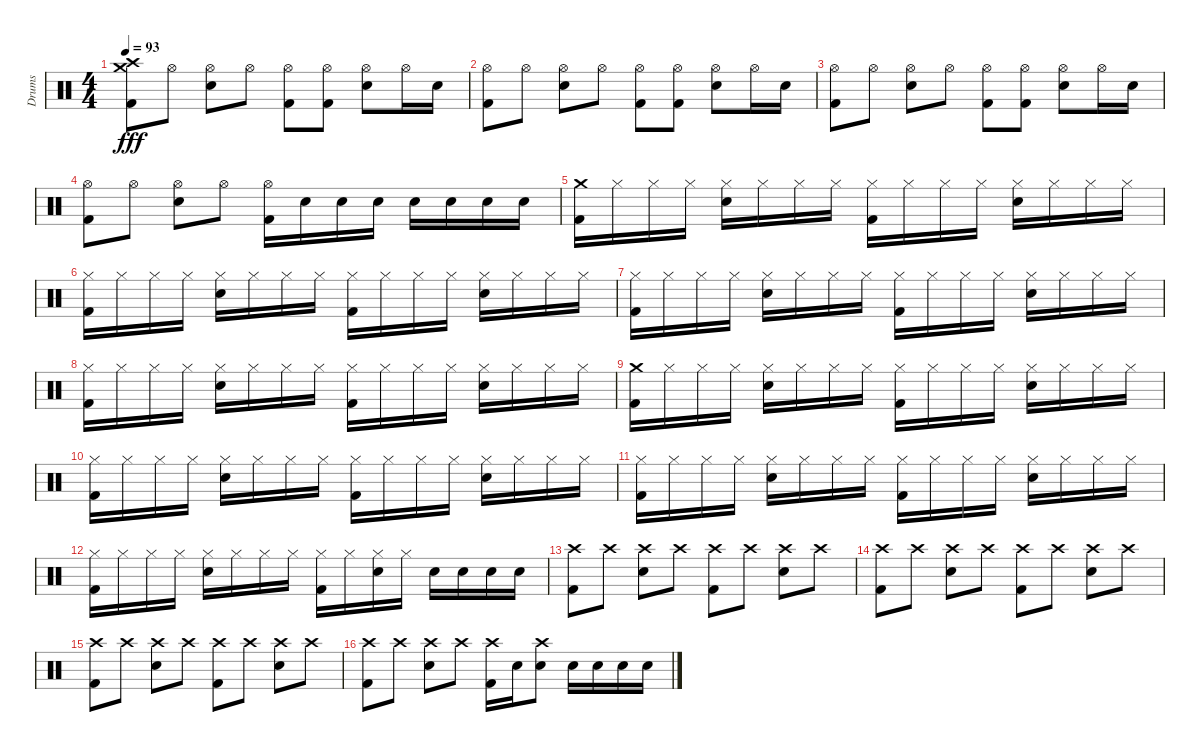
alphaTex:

\track ("Drums" "Drums") {instrument percussion}
\staff {score}
\articulation defaults
\ts (4 4)
\tempo 93
\clef neutral
\ks c
("Crash high (hit)" "Crash medium (hit)" "Kick (hit) 2").8{dy fff} "Hi-Hat (open)".8 ("Hi-Hat (open)" "Electric Snare (hit)").8 "Hi-Hat (open)".8 ("Hi-Hat (open)" "Kick (hit) 2").8 ("Hi-Hat (open)" "Kick (hit) 2").8 ("Hi-Hat (open)" "Electric Snare (hit)").8 "Hi-Hat (open)".16 "Electric Snare (hit)".16 |
("Hi-Hat (open)" "Kick (hit) 2").8 "Hi-Hat (open)".8 ("Hi-Hat (open)" "Electric Snare (hit)").8 "Hi-Hat (open)".8 ("Hi-Hat (open)" "Kick (hit) 2").8 ("Hi-Hat (open)" "Kick (hit) 2").8 ("Hi-Hat (open)" "Electric Snare (hit)").8 "Hi-Hat (open)".16 "Electric Snare (hit)".16 |
("Hi-Hat (open)" "Kick (hit) 2").8 "Hi-Hat (open)".8 ("Hi-Hat (open)" "Electric Snare (hit)").8 "Hi-Hat (open)".8 ("Hi-Hat (open)" "Kick (hit) 2").8 ("Hi-Hat (open)" "Kick (hit) 2").8 ("Hi-Hat (open)" "Electric Snare (hit)").8 "Hi-Hat (open)".16 "Electric Snare (hit)".16 |
("Hi-Hat (open)" "Kick (hit) 2").8 "Hi-Hat (open)".8 ("Hi-Hat (open)" "Electric Snare (hit)").8 "Hi-Hat (open)".8 ("Hi-Hat (open)" "Kick (hit) 2").16 "Electric Snare (hit)".16 "Electric Snare (hit)".16 "Electric Snare (hit)".16 "Electric Snare (hit)".16 "Electric Snare (hit)".16 "Electric Snare (hit)".16 "Electric Snare (hit)".16 |
("Crash medium (hit)" "Kick (hit) 2").16 "Hi-Hat (closed)".16 "Hi-Hat (closed)".16 "Hi-Hat (closed)".16 ("Hi-Hat (closed)" "Electric Snare (hit)").16 "Hi-Hat (closed)".16 "Hi-Hat (closed)".16 "Hi-Hat (closed)".16 ("Hi-Hat (closed)" "Kick (hit) 2").16 "Hi-Hat (closed)".16 "Hi-Hat (closed)".16 "Hi-Hat (closed)".16 ("Hi-Hat (closed)" "Electric Snare (hit)").16 "Hi-Hat (closed)".16 "Hi-Hat (closed)".16 "Hi-Hat (closed)".16 |
("Hi-Hat (closed)" "Kick (hit) 2").16 "Hi-Hat (closed)".16 "Hi-Hat (closed)".16 "Hi-Hat (closed)".16 ("Hi-Hat (closed)" "Electric Snare (hit)").16 "Hi-Hat (closed)".16 "Hi-Hat (closed)".16 "Hi-Hat (closed)".16 ("Hi-Hat (closed)" "Kick (hit) 2").16 "Hi-Hat (closed)".16 "Hi-Hat (closed)".16 "Hi-Hat (closed)".16 ("Hi-Hat (closed)" "Electric Snare (hit)").16 "Hi-Hat (closed)".16 "Hi-Hat (closed)".16 "Hi-Hat (closed)".16 |
("Hi-Hat (closed)" "Kick (hit) 2").16 "Hi-Hat (closed)".16 "Hi-Hat (closed)".16 "Hi-Hat (closed)".16 ("Hi-Hat (closed)" "Electric Snare (hit)").16 "Hi-Hat (closed)".16 "Hi-Hat (closed)".16 "Hi-Hat (closed)".16 ("Hi-Hat (closed)" "Kick (hit) 2").16 "Hi-Hat (closed)".16 "Hi-Hat (closed)".16 "Hi-Hat (closed)".16 ("Hi-Hat (closed)" "Electric Snare (hit)").16 "Hi-Hat (closed)".16 "Hi-Hat (closed)".16 "Hi-Hat (closed)".16 |
("Hi-Hat (closed)" "Kick (hit) 2").16 "Hi-Hat (closed)".16 "Hi-Hat (closed)".16 "Hi-Hat (closed)".16 ("Hi-Hat (closed)" "Electric Snare (hit)").16 "Hi-Hat (closed)".16 "Hi-Hat (closed)".16 "Hi-Hat (closed)".16 ("Hi-Hat (closed)" "Kick (hit) 2").16 "Hi-Hat (closed)".16 "Hi-Hat (closed)".16 "Hi-Hat (closed)".16 ("Hi-Hat (closed)" "Electric Snare (hit)").16 "Hi-Hat (closed)".16 "Hi-Hat (closed)".16 "Hi-Hat (closed)".16 |
("Crash medium (hit)" "Kick (hit) 2").16 "Hi-Hat (closed)".16 "Hi-Hat (closed)".16 "Hi-Hat (closed)".16 ("Hi-Hat (closed)" "Electric Snare (hit)").16 "Hi-Hat (closed)".16 "Hi-Hat (closed)".16 "Hi-Hat (closed)".16 ("Hi-Hat (closed)" "Kick (hit) 2").16 "Hi-Hat (closed)".16 "Hi-Hat (closed)".16 "Hi-Hat (closed)".16 ("Hi-Hat (closed)" "Electric Snare (hit)").16 "Hi-Hat (closed)".16 "Hi-Hat (closed)".16 "Hi-Hat (closed)".16 |
("Hi-Hat (closed)" "Kick (hit) 2").16 "Hi-Hat (closed)".16 "Hi-Hat (closed)".16 "Hi-Hat (closed)".16 ("Hi-Hat (closed)" "Electric Snare (hit)").16 "Hi-Hat (closed)".16 "Hi-Hat (closed)".16 "Hi-Hat (closed)".16 ("Hi-Hat (closed)" "Kick (hit) 2").16 "Hi-Hat (closed)".16 "Hi-Hat (closed)".16 "Hi-Hat (closed)".16 ("Hi-Hat (closed)" "Electric Snare (hit)").16 "Hi-Hat (closed)".16 "Hi-Hat (closed)".16 "Hi-Hat (closed)".16 |
("Hi-Hat (closed)" "Kick (hit) 2").16 "Hi-Hat (closed)".16 "Hi-Hat (closed)".16 "Hi-Hat (closed)".16 ("Hi-Hat (closed)" "Electric Snare (hit)").16 "Hi-Hat (closed)".16 "Hi-Hat (closed)".16 "Hi-Hat (closed)".16 ("Hi-Hat (closed)" "Kick (hit) 2").16 "Hi-Hat (closed)".16 "Hi-Hat (closed)".16 "Hi-Hat (closed)".16 ("Hi-Hat (closed)" "Electric Snare (hit)").16 "Hi-Hat (closed)".16 "Hi-Hat (closed)".16 "Hi-Hat (closed)".16 |
("Hi-Hat (closed)" "Kick (hit) 2").16 "Hi-Hat (closed)".16 "Hi-Hat (closed)".16 "Hi-Hat (closed)".16 ("Hi-Hat (closed)" "Electric Snare (hit)").16 "Hi-Hat (closed)".16 "Hi-Hat (closed)".16 "Hi-Hat (closed)".16 ("Hi-Hat (closed)" "Kick (hit) 2").16 "Hi-Hat (closed)".16 ("Hi-Hat (closed)" "Electric Snare (hit)").16 "Hi-Hat (closed)".16 "Electric Snare (hit)".16 "Electric Snare (hit)".16 "Electric Snare (hit)".16 "Electric Snare (hit)".16 |
("Crash high (hit)" "Kick (hit) 2").8 "Crash high (hit)".8 ("Crash high (hit)" "Electric Snare (hit)").8 "Crash high (hit)".8 ("Crash high (hit)" "Kick (hit) 2").8 "Crash high (hit)".8 ("Crash high (hit)" "Electric Snare (hit)").8 "Crash high (hit)".8 |
("Crash high (hit)" "Kick (hit) 2").8 "Crash high (hit)".8 ("Crash high (hit)" "Electric Snare (hit)").8 "Crash high (hit)".8 ("Crash high (hit)" "Kick (hit) 2").8 "Crash high (hit)".8 ("Crash high (hit)" "Electric Snare (hit)").8 "Crash high (hit)".8 |
("Crash high (hit)" "Kick (hit) 2").8 "Crash high (hit)".8 ("Crash high (hit)" "Electric Snare (hit)").8 "Crash high (hit)".8 ("Crash high (hit)" "Kick (hit) 2").8 "Crash high (hit)".8 ("Crash high (hit)" "Electric Snare (hit)").8 "Crash high (hit)".8 |
("Crash high (hit)" "Kick (hit) 2").8 "Crash high (hit)".8 ("Crash high (hit)" "Electric Snare (hit)").8 "Crash high (hit)".8 ("Crash high (hit)" "Kick (hit) 2").16 "Electric Snare (hit)".16 ("Crash high (hit)" "Electric Snare (hit)").8 "Electric Snare (hit)".16 "Electric Snare (hit)".16 "Electric Snare (hit)".16 "Electric Snare (hit)".16
